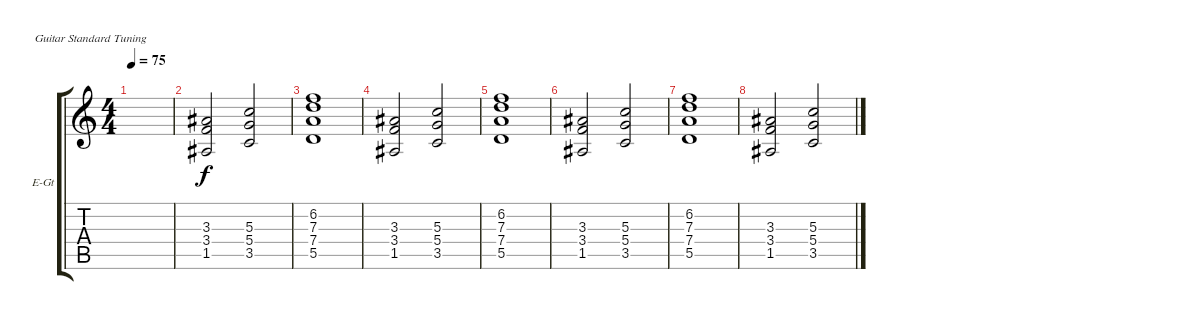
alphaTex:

\defaultSystemsLayout 4
\bracketExtendMode groupsimilarinstruments
\firstSystemTrackNameOrientation horizontal
\otherSystemsTrackNameOrientation horizontal
\track ("Electric Guitar" "E-Gt") {instrument distortionguitar}
\staff {score tabs}
\tuning (E4 B3 G3 D3 A2 E2)
\ts (4 4)
\tempo 75
\clef g2
\scale
0.487395
\ks c
|
\scale
0.256303 (1.5 3.4 3.3).2 (3.5 5.4 5.3).2 |
\scale
0.256303 (5.5 7.4 7.3 6.2).1 |
\scale
0.333333 (1.5 3.4 3.3).2 (3.5 5.4 5.3).2 |
\scale
0.333333 (5.5 7.4 7.3 6.2).1 |
\scale
0.333333 (1.5 3.4 3.3).2 (3.5 5.4 5.3).2 |
\scale
0.333333 (5.5 7.4 7.3 6.2).1 |
\scale
0.333333 (1.5 3.4 3.3).2 (3.5 5.4 5.3).2 |
\scale
0.333333
